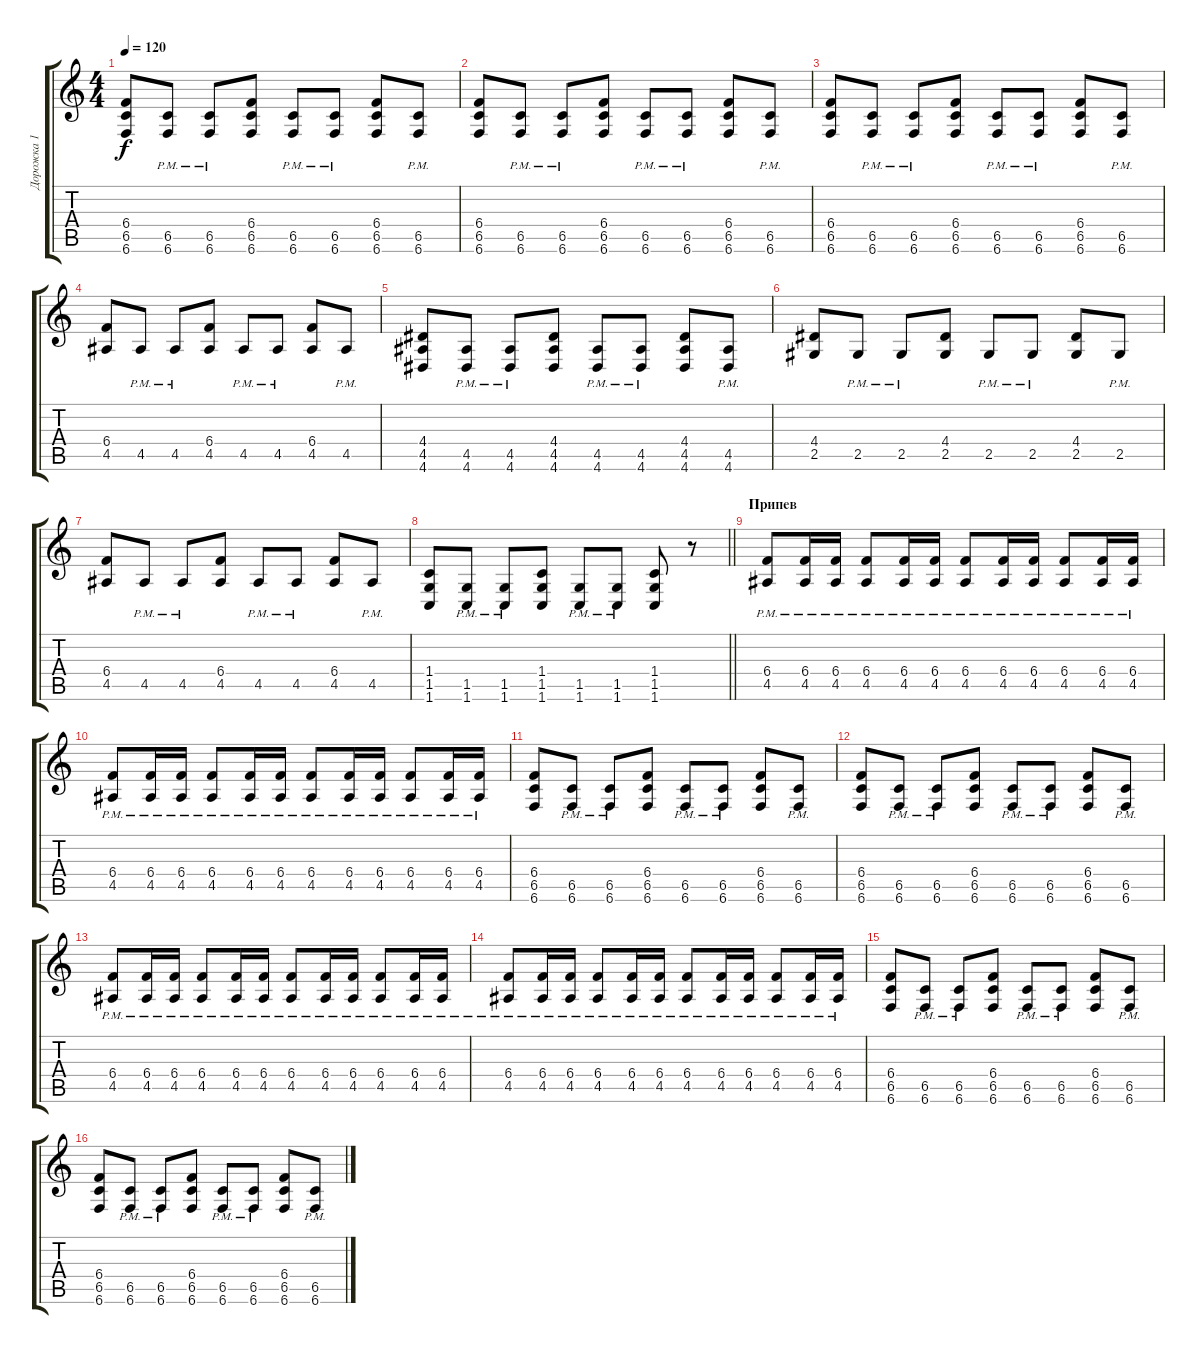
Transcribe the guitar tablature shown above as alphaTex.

\track ("Дорожка 1" "Дорожка 1") {instrument distortionguitar}
\staff {score tabs}
\tuning (Db4 Ab3 E3 B2 Gb2 B1) {hide}
\ts (4 4)
\tempo 120
\clef g2
\ks c
(6.4 6.5 6.6).8{dy f} (6.5{pm} 6.6{pm}).8 (6.5{pm} 6.6{pm}).8 (6.4 6.5 6.6).8 (6.5{pm} 6.6{pm}).8 (6.5{pm} 6.6{pm}).8 (6.4 6.5 6.6).8 (6.5{pm} 6.6{pm}).8 |
(6.4 6.5 6.6).8 (6.5{pm} 6.6{pm}).8 (6.5{pm} 6.6{pm}).8 (6.4 6.5 6.6).8 (6.5{pm} 6.6{pm}).8 (6.5{pm} 6.6{pm}).8 (6.4 6.5 6.6).8 (6.5{pm} 6.6{pm}).8 |
(6.4 6.5 6.6).8 (6.5{pm} 6.6{pm}).8 (6.5{pm} 6.6{pm}).8 (6.4 6.5 6.6).8 (6.5{pm} 6.6{pm}).8 (6.5{pm} 6.6{pm}).8 (6.4 6.5 6.6).8 (6.5{pm} 6.6{pm}).8 |
(6.4 4.5).8 4.5{pm}.8 4.5{pm}.8 (6.4 4.5).8 4.5{pm}.8 4.5{pm}.8 (6.4 4.5).8 4.5{pm}.8 |
(4.4 4.5 4.6).8 (4.5{pm} 4.6{pm}).8 (4.5{pm} 4.6{pm}).8 (4.4 4.5 4.6).8 (4.5{pm} 4.6{pm}).8 (4.5{pm} 4.6{pm}).8 (4.4 4.5 4.6).8 (4.5{pm} 4.6{pm}).8 |
(4.4 2.5).8 2.5{pm}.8 2.5{pm}.8 (4.4 2.5).8 2.5{pm}.8 2.5{pm}.8 (4.4 2.5).8 2.5{pm}.8 |
(6.4 4.5).8 4.5{pm}.8 4.5{pm}.8 (6.4 4.5).8 4.5{pm}.8 4.5{pm}.8 (6.4 4.5).8 4.5{pm}.8 |
\barLineRight lightlight
(1.4 1.5 1.6).8 (1.5{pm} 1.6{pm}).8 (1.5{pm} 1.6{pm}).8 (1.4 1.5 1.6).8 (1.5{pm} 1.6{pm}).8 (1.5{pm} 1.6{pm}).8 (1.4 1.5 1.6).8 r.8 |
\section ("" "Припев")
(6.4{pm} 4.5{pm}).8 (6.4{pm} 4.5{pm}).16 (6.4{pm} 4.5{pm}).16 (6.4{pm} 4.5{pm}).8 (6.4{pm} 4.5{pm}).16 (6.4{pm} 4.5{pm}).16 (6.4{pm} 4.5{pm}).8 (6.4{pm} 4.5{pm}).16 (6.4{pm} 4.5{pm}).16 (6.4{pm} 4.5{pm}).8 (6.4{pm} 4.5{pm}).16 (6.4{pm} 4.5{pm}).16 |
(6.4{pm} 4.5{pm}).8 (6.4{pm} 4.5{pm}).16 (6.4{pm} 4.5{pm}).16 (6.4{pm} 4.5{pm}).8 (6.4{pm} 4.5{pm}).16 (6.4{pm} 4.5{pm}).16 (6.4{pm} 4.5{pm}).8 (6.4{pm} 4.5{pm}).16 (6.4{pm} 4.5{pm}).16 (6.4{pm} 4.5{pm}).8 (6.4{pm} 4.5{pm}).16 (6.4{pm} 4.5{pm}).16 |
(6.4 6.5 6.6).8 (6.5{pm} 6.6{pm}).8 (6.5{pm} 6.6{pm}).8 (6.4 6.5 6.6).8 (6.5{pm} 6.6{pm}).8 (6.5{pm} 6.6{pm}).8 (6.4 6.5 6.6).8 (6.5{pm} 6.6{pm}).8 |
(6.4 6.5 6.6).8 (6.5{pm} 6.6{pm}).8 (6.5{pm} 6.6{pm}).8 (6.4 6.5 6.6).8 (6.5{pm} 6.6{pm}).8 (6.5{pm} 6.6{pm}).8 (6.4 6.5 6.6).8 (6.5{pm} 6.6{pm}).8 |
(6.4{pm} 4.5{pm}).8 (6.4{pm} 4.5{pm}).16 (6.4{pm} 4.5{pm}).16 (6.4{pm} 4.5{pm}).8 (6.4{pm} 4.5{pm}).16 (6.4{pm} 4.5{pm}).16 (6.4{pm} 4.5{pm}).8 (6.4{pm} 4.5{pm}).16 (6.4{pm} 4.5{pm}).16 (6.4{pm} 4.5{pm}).8 (6.4{pm} 4.5{pm}).16 (6.4{pm} 4.5{pm}).16 |
(6.4{pm} 4.5{pm}).8 (6.4{pm} 4.5{pm}).16 (6.4{pm} 4.5{pm}).16 (6.4{pm} 4.5{pm}).8 (6.4{pm} 4.5{pm}).16 (6.4{pm} 4.5{pm}).16 (6.4{pm} 4.5{pm}).8 (6.4{pm} 4.5{pm}).16 (6.4{pm} 4.5{pm}).16 (6.4{pm} 4.5{pm}).8 (6.4{pm} 4.5{pm}).16 (6.4{pm} 4.5{pm}).16 |
(6.4 6.5 6.6).8 (6.5{pm} 6.6{pm}).8 (6.5{pm} 6.6{pm}).8 (6.4 6.5 6.6).8 (6.5{pm} 6.6{pm}).8 (6.5{pm} 6.6{pm}).8 (6.4 6.5 6.6).8 (6.5{pm} 6.6{pm}).8 |
(6.4 6.5 6.6).8 (6.5{pm} 6.6{pm}).8 (6.5{pm} 6.6{pm}).8 (6.4 6.5 6.6).8 (6.5{pm} 6.6{pm}).8 (6.5{pm} 6.6{pm}).8 (6.4 6.5 6.6).8 (6.5{pm} 6.6{pm}).8
